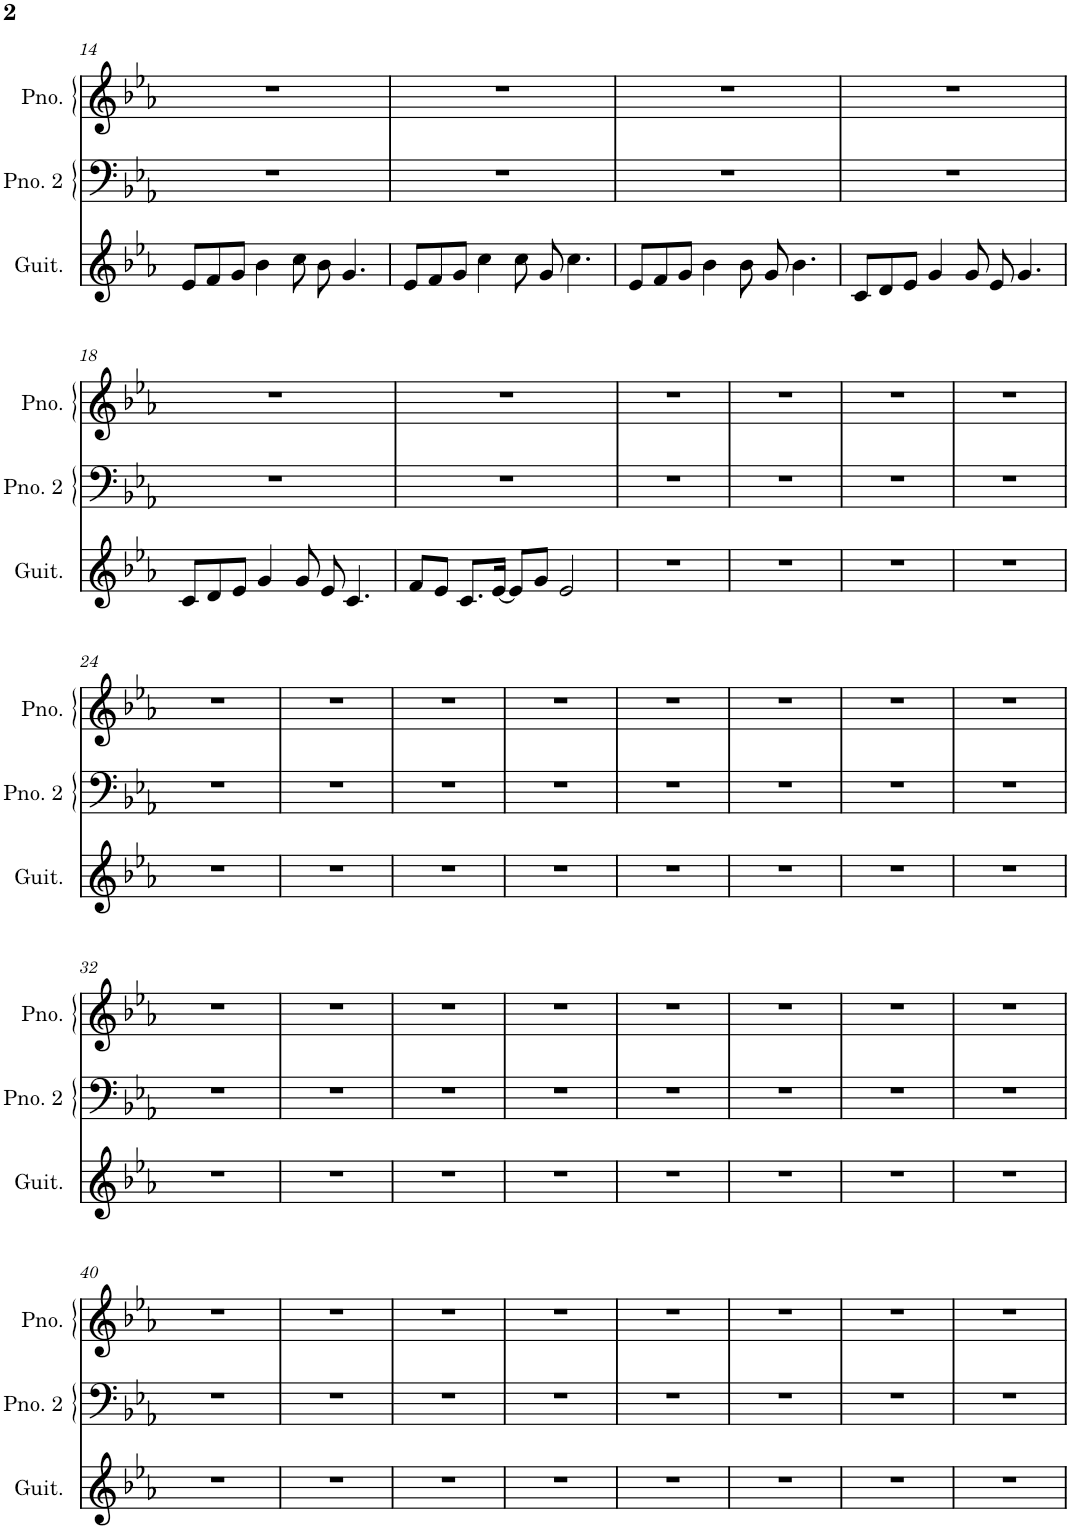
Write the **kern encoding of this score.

**kern	**kern	**kern
*part3	*part2	*part1
*staff3	*staff2	*staff1
*I"原音吉他	*I"钢琴 2	*I"钢琴, Track1
!!LO:PB:g=z
*clefG2	*clefF4	*clefG2
*k[b-e-a-]	*k[b-e-a-]	*k[b-e-a-]
*M5/4	*M5/4	*M5/4
=14	=14	=14
8e-/L	4%5r	4%5r
8f/	.	.
8g/J	.	.
4b-\	.	.
8cc\	.	.
8b-\	.	.
4.g/	.	.
=15	=15	=15
8e-/L	4%5r	4%5r
8f/	.	.
8g/J	.	.
4cc\	.	.
8cc\	.	.
8g/	.	.
4.cc\	.	.
=16	=16	=16
8e-/L	4%5r	4%5r
8f/	.	.
8g/J	.	.
4b-\	.	.
8b-\	.	.
8g/	.	.
4.b-\	.	.
=17	=17	=17
8c/L	4%5r	4%5r
8d/	.	.
8e-/J	.	.
4g/	.	.
8g/	.	.
8e-/	.	.
4.g/	.	.
!!LO:LB:g=z
=18	=18	=18
8c/L	4%5r	4%5r
8d/	.	.
8e-/J	.	.
4g/	.	.
8g/	.	.
8e-/	.	.
4.c/	.	.
=19	=19	=19
8f/L	4%5r	4%5r
8e-/J	.	.
8.c/L	.	.
[16e-/Jk	.	.
8e-/L]	.	.
8g/J	.	.
2e-/	.	.
=20	=20	=20
4%5r	4%5r	4%5r
=21	=21	=21
4%5r	4%5r	4%5r
=22	=22	=22
4%5r	4%5r	4%5r
=23	=23	=23
4%5r	4%5r	4%5r
!!LO:LB:g=z
=24	=24	=24
4%5r	4%5r	4%5r
=25	=25	=25
4%5r	4%5r	4%5r
=26	=26	=26
4%5r	4%5r	4%5r
=27	=27	=27
4%5r	4%5r	4%5r
=28	=28	=28
4%5r	4%5r	4%5r
=29	=29	=29
4%5r	4%5r	4%5r
=30	=30	=30
4%5r	4%5r	4%5r
=31	=31	=31
4%5r	4%5r	4%5r
!!LO:LB:g=z
=32	=32	=32
4%5r	4%5r	4%5r
=33	=33	=33
4%5r	4%5r	4%5r
=34	=34	=34
4%5r	4%5r	4%5r
=35	=35	=35
4%5r	4%5r	4%5r
=36	=36	=36
4%5r	4%5r	4%5r
=37	=37	=37
4%5r	4%5r	4%5r
=38	=38	=38
4%5r	4%5r	4%5r
=39	=39	=39
4%5r	4%5r	4%5r
!!LO:LB:g=z
=40	=40	=40
4%5r	4%5r	4%5r
=41	=41	=41
4%5r	4%5r	4%5r
=42	=42	=42
4%5r	4%5r	4%5r
=43	=43	=43
4%5r	4%5r	4%5r
=44	=44	=44
4%5r	4%5r	4%5r
=45	=45	=45
4%5r	4%5r	4%5r
=46	=46	=46
4%5r	4%5r	4%5r
=47	=47	=47
4%5r	4%5r	4%5r
=	=	=
*-	*-	*-
